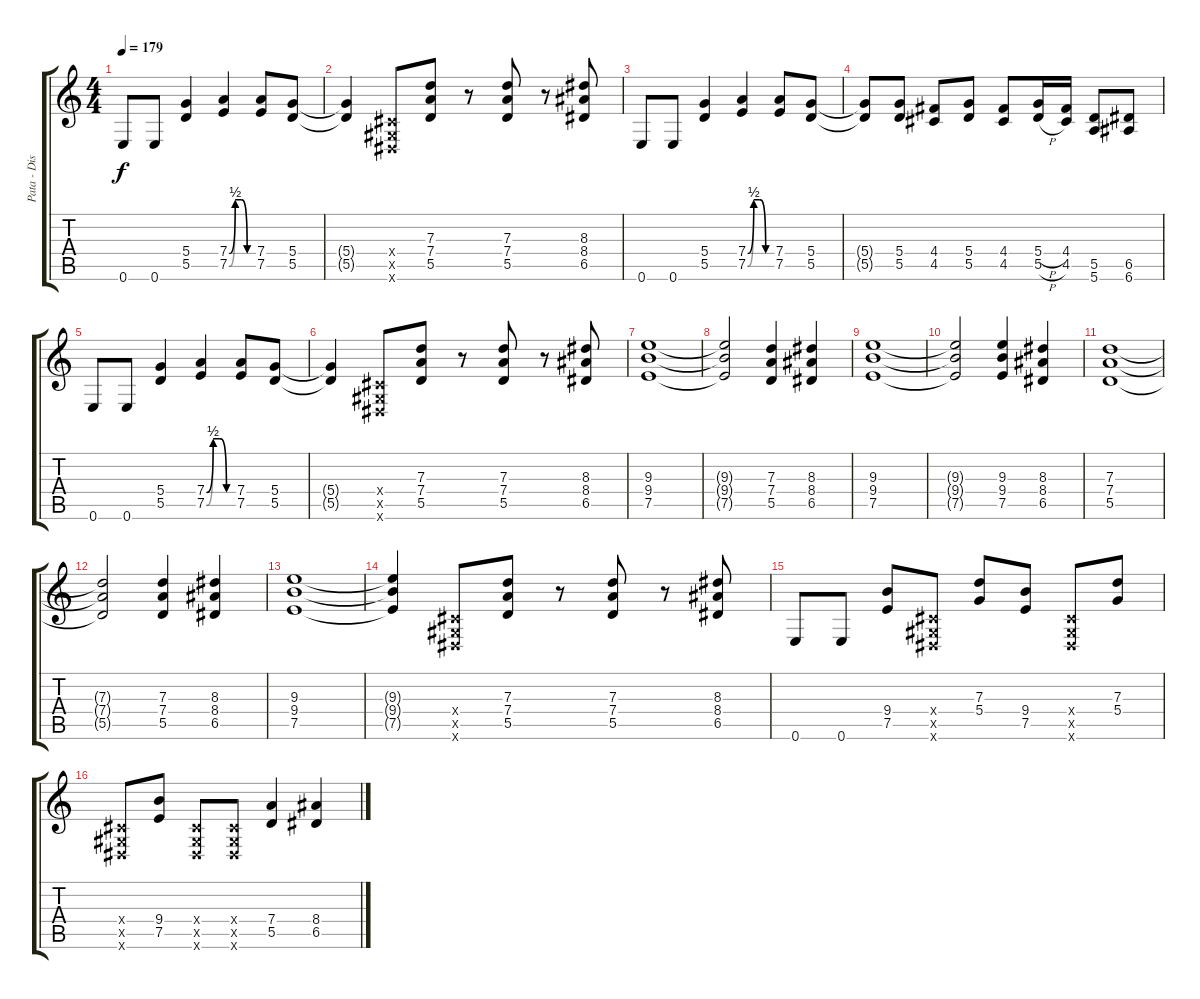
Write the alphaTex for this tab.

\track ("Pata - Distorsion" "Pata - Dis") {instrument distortionguitar}
\staff {score tabs}
\tuning (E4 B3 G3 D3 A2 E2) {hide}
\ts (4 4)
\tempo 179
\clef g2
\ks c
0.6.8{dy f} 0.6.8 (5.4 5.5).4 (7.4{be (custom 0 0 15 2 30 2 45 0 60 0)} 7.5{be (custom 0 0 15 2 30 2 45 0 60 0)}).4 (7.4 7.5).8 (5.4 5.5).8 |
(5.4{t} 5.5{t}).4 (-1.4{x} -1.5{x} -1.6{x}).8 (7.3 7.4 5.5).8 r.8 (7.3 7.4 5.5).8 r.8 (8.3 8.4 6.5).8 |
0.6.8 0.6.8 (5.4 5.5).4 (7.4{be (custom 0 0 15 2 30 2 45 0 60 0)} 7.5{be (custom 0 0 15 2 30 2 45 0 60 0)}).4 (7.4 7.5).8 (5.4 5.5).8 |
(5.4{t} 5.5{t}).8 (5.4 5.5).8 (4.4 4.5).8 (5.4 5.5).8 (4.4 4.5).8 (5.4{h} 5.5{h}).16 (4.4 4.5).16 (5.5 5.6).8 (6.5 6.6).8 |
0.6.8 0.6.8 (5.4 5.5).4 (7.4{be (custom 0 0 15 2 30 2 45 0 60 0)} 7.5{be (custom 0 0 15 2 30 2 45 0 60 0)}).4 (7.4 7.5).8 (5.4 5.5).8 |
(5.4{t} 5.5{t}).4 (-1.4{x} -1.5{x} -1.6{x}).8 (7.3 7.4 5.5).8 r.8 (7.3 7.4 5.5).8 r.8 (8.3 8.4 6.5).8 |
(9.3 9.4 7.5).1 |
(9.3{t} 9.4{t} 7.5{t}).2 (7.3 7.4 5.5).4 (8.3 8.4 6.5).4 |
(9.3 9.4 7.5).1 |
(9.3{t} 9.4{t} 7.5{t}).2 (9.3 9.4 7.5).4 (8.3 8.4 6.5).4 |
(7.3 7.4 5.5).1 |
(7.3{t} 7.4{t} 5.5{t}).2 (7.3 7.4 5.5).4 (8.3 8.4 6.5).4 |
(9.3 9.4 7.5).1 |
(9.3{t} 9.4{t} 7.5{t}).4 (-1.4{x} -1.5{x} -1.6{x}).8 (7.3 7.4 5.5).8 r.8 (7.3 7.4 5.5).8 r.8 (8.3 8.4 6.5).8 |
0.6.8 0.6.8 (9.4 7.5).8 (-1.4{x} -1.5{x} -1.6{x}).8 (7.3 5.4).8 (9.4 7.5).8 (-1.4{x} -1.5{x} -1.6{x}).8 (7.3 5.4).8 |
(-1.4{x} -1.5{x} -1.6{x}).8 (9.4 7.5).8 (-1.4{x} -1.5{x} -1.6{x}).8 (-1.4{x} -1.5{x} -1.6{x}).8 (7.4 5.5).4 (8.4 6.5).4
